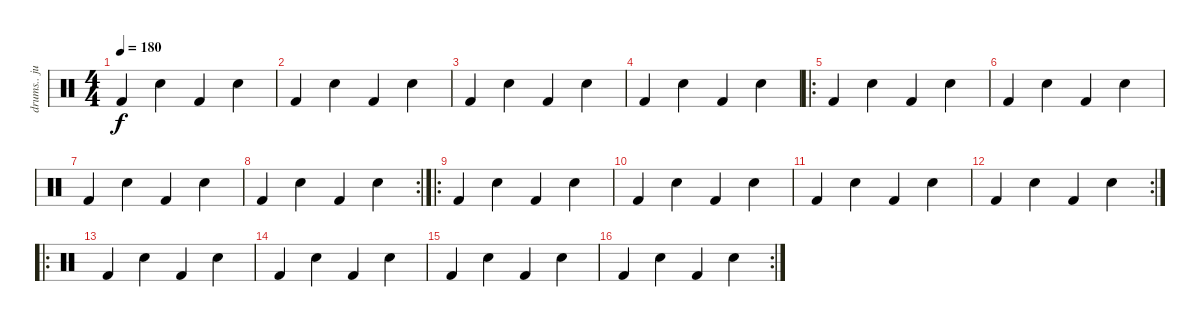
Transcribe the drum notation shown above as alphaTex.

\track ("drums.. just for a simple beat." "drums.. ju") {instrument percussion}
\staff {score}
\articulation defaults
\ts (4 4)
\tempo 180
\clef neutral
\ks c "Kick (hit) 2".4{dy f} "Electric Snare (hit)".4 "Kick (hit) 2".4 "Electric Snare (hit)".4
|
"Kick (hit) 2".4 "Electric Snare (hit)".4 "Kick (hit) 2".4 "Electric Snare (hit)".4 |
"Kick (hit) 2".4 "Electric Snare (hit)".4 "Kick (hit) 2".4 "Electric Snare (hit)".4 |
"Kick (hit) 2".4 "Electric Snare (hit)".4 "Kick (hit) 2".4 "Electric Snare (hit)".4 |
\ro "Kick (hit) 2".4 "Electric Snare (hit)".4 "Kick (hit) 2".4 "Electric Snare (hit)".4
|
"Kick (hit) 2".4 "Electric Snare (hit)".4 "Kick (hit) 2".4 "Electric Snare (hit)".4 |
"Kick (hit) 2".4 "Electric Snare (hit)".4 "Kick (hit) 2".4 "Electric Snare (hit)".4 |
\rc 2 "Kick (hit) 2".4 "Electric Snare (hit)".4 "Kick (hit) 2".4 "Electric Snare (hit)".4
|
\ro "Kick (hit) 2".4 "Electric Snare (hit)".4 "Kick (hit) 2".4 "Electric Snare (hit)".4
|
"Kick (hit) 2".4 "Electric Snare (hit)".4 "Kick (hit) 2".4 "Electric Snare (hit)".4 |
"Kick (hit) 2".4 "Electric Snare (hit)".4 "Kick (hit) 2".4 "Electric Snare (hit)".4 |
\rc 2 "Kick (hit) 2".4 "Electric Snare (hit)".4 "Kick (hit) 2".4 "Electric Snare (hit)".4
|
\ro "Kick (hit) 2".4 "Electric Snare (hit)".4 "Kick (hit) 2".4 "Electric Snare (hit)".4
|
"Kick (hit) 2".4 "Electric Snare (hit)".4 "Kick (hit) 2".4 "Electric Snare (hit)".4 |
"Kick (hit) 2".4 "Electric Snare (hit)".4 "Kick (hit) 2".4 "Electric Snare (hit)".4 |
\rc 2 "Kick (hit) 2".4 "Electric Snare (hit)".4 "Kick (hit) 2".4 "Electric Snare (hit)".4
